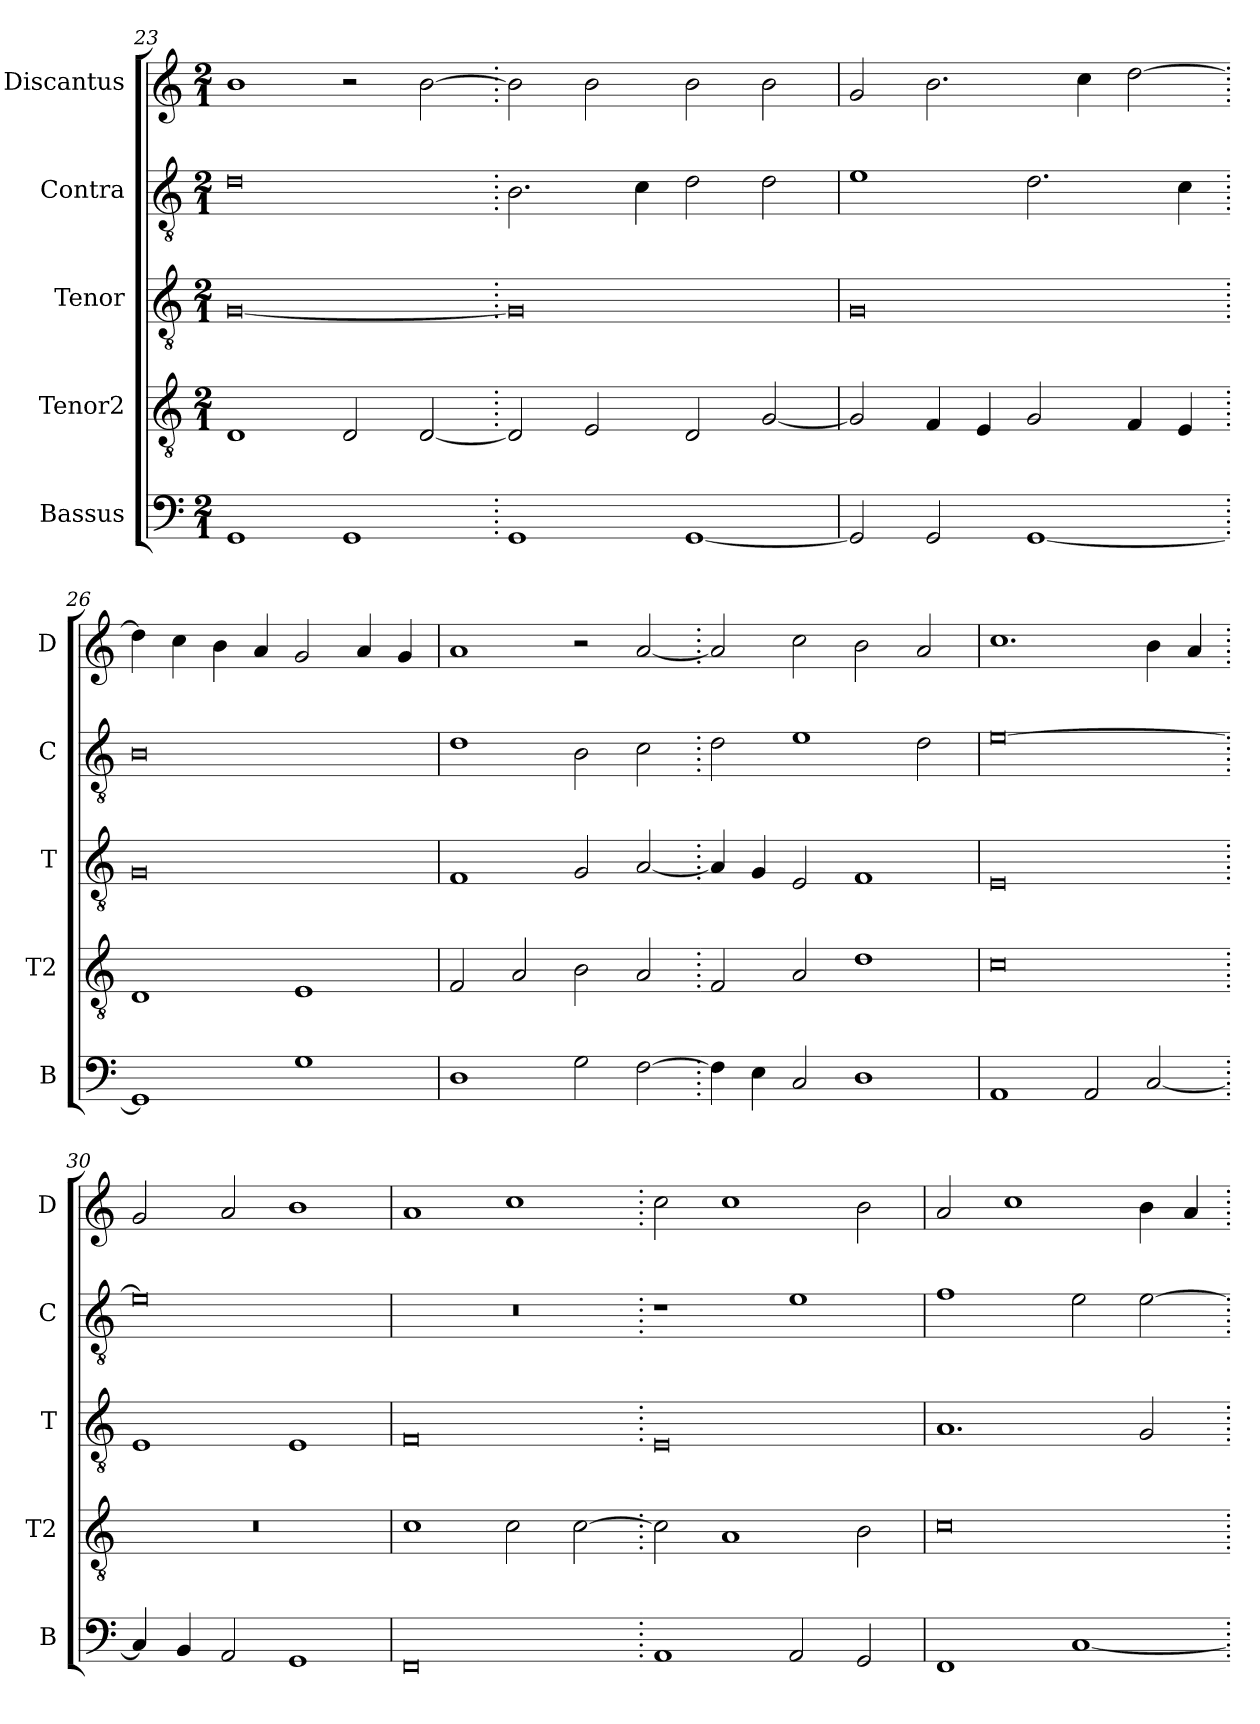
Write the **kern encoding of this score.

**kern	**kern	**kern	**kern	**kern
*part5	*part4	*part3	*part2	*part1
*staff5	*staff4	*staff3	*staff2	*staff1
*I"Bassus	*I"Tenor2	*I"Tenor	*I"Contra	*I"Discantus
*I'B	*I'T2	*I'T	*I'C	*I'D
*clefF4	*clefGv2	*clefGv2	*clefGv2	*clefG2
*k[]	*k[]	*k[]	*k[]	*k[]
*M2/1	*M2/1	*M2/1	*M2/1	*M2/1
=23	=23	=23	=23	=23
1GG	1D	[0G	0d	1b
1GG	2D/	.	.	2r
.	[2D/	.	.	[2b\
=24.	=24.	=24.	=24.	=24.
1GG	2D/]	0G]	2.B\	2b\]
.	2E/	.	.	2b\
.	.	.	4c\	.
[1GG	2D/	.	2d\	2b\
.	[2G/	.	2d\	2b\
=25	=25	=25	=25	=25
2GG/]	2G/]	0G	1e	2g/
2GG/	4F/	.	.	2.b\
.	4E/	.	.	.
[1GG	2G/	.	2.d\	.
.	.	.	.	4cc\
.	4F/	.	.	[2dd\
.	4E/	.	4c\	.
=26.	=26.	=26.	=26.	=26.
1GG]	1D	0G	0B	4dd\]
.	.	.	.	4cc\
.	.	.	.	4b\
.	.	.	.	4a/
1G	1E	.	.	2g/
.	.	.	.	4a/
.	.	.	.	4g/
=27	=27	=27	=27	=27
1D	2F/	1F	1d	1a
.	2A/	.	.	.
2G\	2B\	2G/	2B\	2r
[2F\	2A/	[2A/	2c\	[2a/
=28.	=28.	=28.	=28.	=28.
4F\]	2F/	4A/]	2d\	2a/]
4E\	.	4G/	.	.
2C/	2A/	2E/	1e	2cc\
1D	1d	1F	.	2b\
.	.	.	2d\	2a/
=29	=29	=29	=29	=29
1AA	0c	0E	[0e	1.cc
2AA/	.	.	.	.
[2C/	.	.	.	4b\
.	.	.	.	4a/
=30.	=30.	=30.	=30.	=30.
4C/]	0r	1E	0e]	2g/
4BB/	.	.	.	.
2AA/	.	.	.	2a/
1GG	.	1E	.	1b
=31	=31	=31	=31	=31
0FF	1c	0F	0r	1a
.	2c\	.	.	1cc
.	[2c\	.	.	.
=32.	=32.	=32.	=32.	=32.
1AA	2c\]	0E	1r	2cc\
.	1A	.	.	1cc
2AA/	.	.	1e	.
2GG/	2B\	.	.	2b\
=33	=33	=33	=33	=33
1FF	0c	1.A	1f	2a/
.	.	.	.	1cc
[1C	.	.	2e\	.
.	.	2G/	[2e\	4b\
.	.	.	.	4a/
=.	=.	=.	=.	=.
*-	*-	*-	*-	*-
